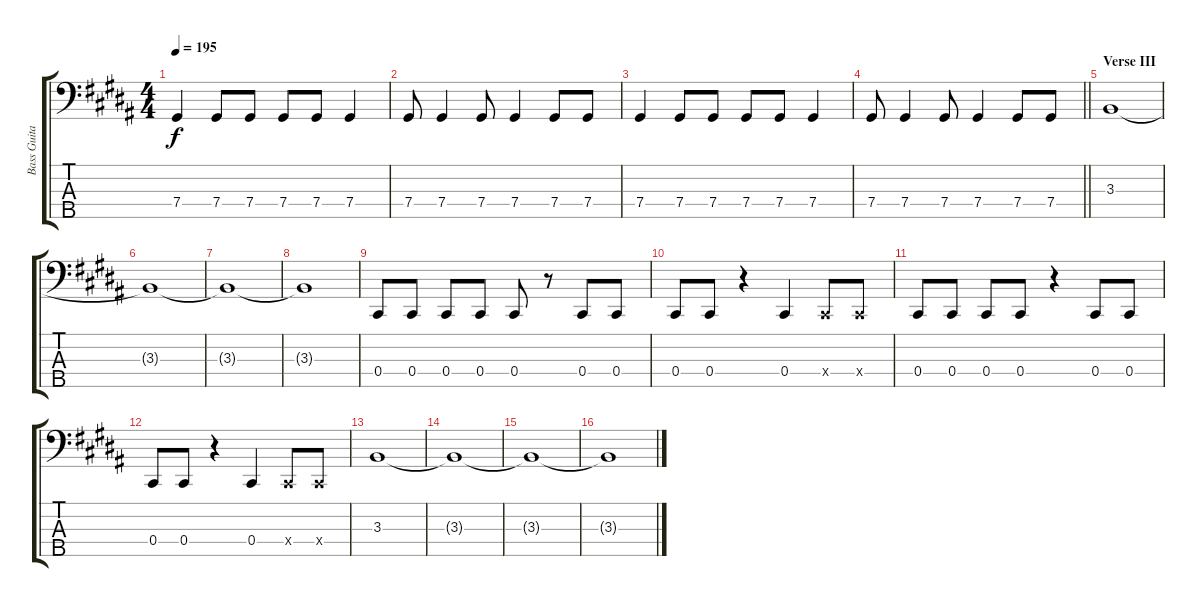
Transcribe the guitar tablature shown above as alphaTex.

\track ("Bass Guitar" "Bass Guita") {instrument electricbassfinger}
\staff {score tabs}
\tuning (Gb2 Db2 Ab1 Db1 Ab0) {hide}
\ts (4 4)
\tempo 195
\clef f4
\ks b
7.4.4{dy f} 7.4.8 7.4.8 7.4.8 7.4.8 7.4.4 |
7.4.8 7.4.4 7.4.8 7.4.4 7.4.8 7.4.8 |
7.4.4 7.4.8 7.4.8 7.4.8 7.4.8 7.4.4 |
\barLineRight lightlight
7.4.8 7.4.4 7.4.8 7.4.4 7.4.8 7.4.8 |
\section ("" "Verse III")
3.3.1 |
3.3{t}.1 |
3.3{t}.1 |
3.3{t}.1 |
0.4.8 0.4.8 0.4.8 0.4.8 0.4.8 r.8 0.4.8 0.4.8 |
0.4.8 0.4.8 r.4 0.4.4 0.4{x}.8 0.4{x}.8 |
0.4.8 0.4.8 0.4.8 0.4.8 r.4 0.4.8 0.4.8 |
0.4.8 0.4.8 r.4 0.4.4 0.4{x}.8 0.4{x}.8 |
3.3.1 |
3.3{t}.1 |
3.3{t}.1 |
3.3{t}.1
